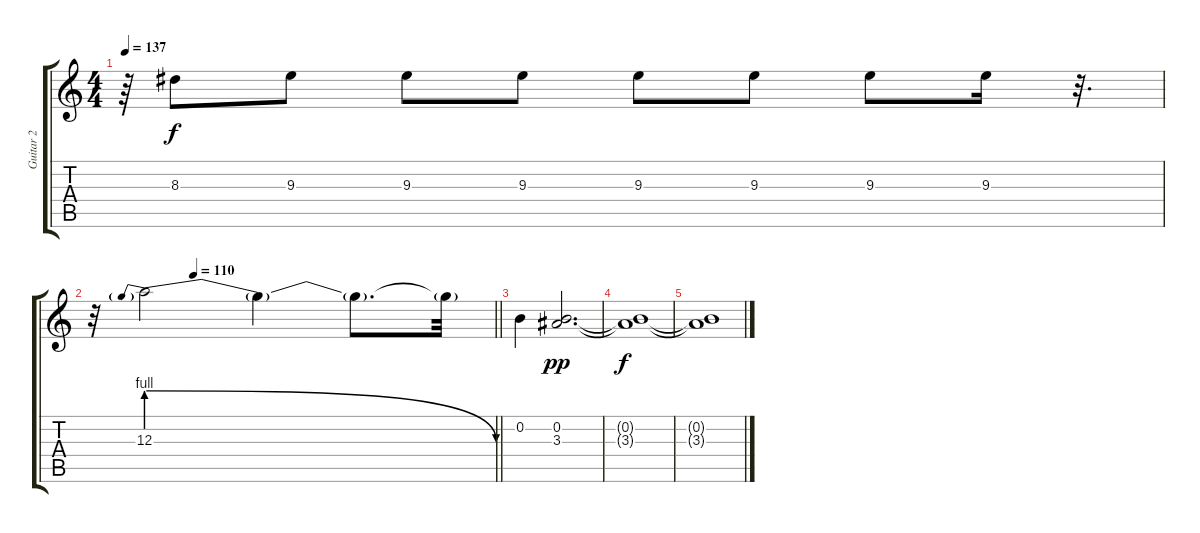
\track ("Guitar 2" "Guitar 2") {instrument distortionguitar}
\staff {score tabs}
\tuning (E4 B3 G3 D3 A2 E2) {hide}
\ts (4 4)
\tempo 137
\clef g2
\ks c
r.64{dy f} 8.3.8{instrument distortionguitar} 9.3.8 9.3.8 9.3.8 9.3.8 9.3.8 9.3.8 9.3.16 r.32{d} |
\tempo (110 0.25)
\barLineRight lightlight
r.32 12.3{be (prebendrelease 0 4 60 0)}.2 12.3{t}.4 12.3{t}.8{d} 12.3{t}.32 |
0.2.4 (0.2 3.3).2{d dy pp volume 1} |
(0.2{t} 3.3{t}).1{dy f} |
(0.2{t} 3.3{t}).1
